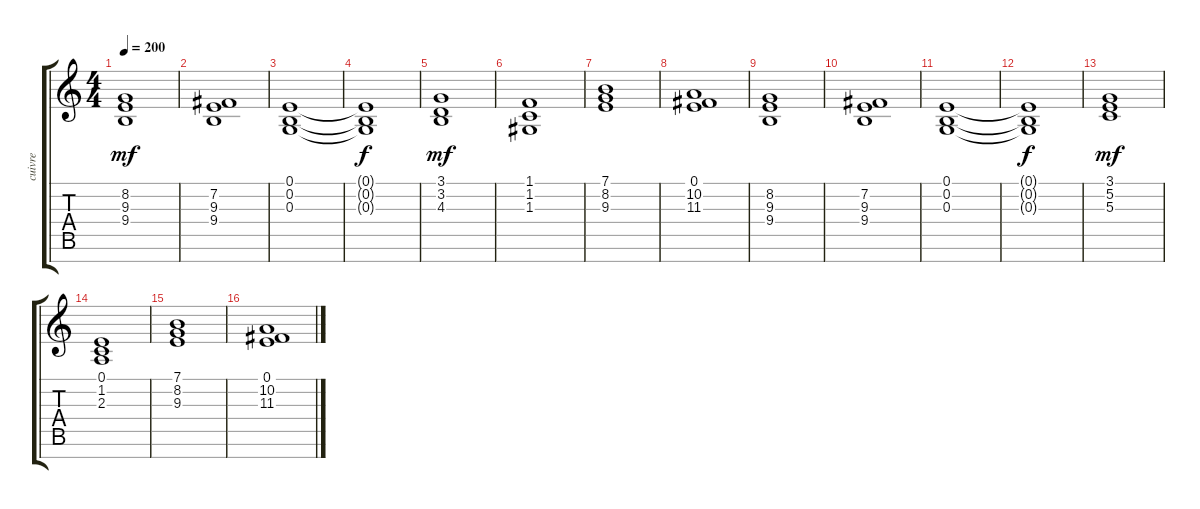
\track ("cuivre" "cuivre") {instrument brasssection}
\staff {score tabs}
\tuning (E4 B3 G3 D3 A2 E2 B1) {hide}
\ts (4 4)
\tempo 200
\clef g2
\ks c
(8.2 9.3 9.4).1{dy mf} |
(7.2 9.3 9.4).1 |
(0.1 0.2 0.3).1 |
(0.1{t} 0.2{t} 0.3{t}).1{dy f} |
(3.1 3.2 4.3).1{dy mf} |
(1.1 1.2 1.3).1 |
(7.1 8.2 9.3).1{volume 16 instrument frenchhorn} |
(0.1 10.2 11.3).1 |
(8.2 9.3 9.4).1 |
(7.2 9.3 9.4).1 |
(0.1 0.2 0.3).1 |
(0.1{t} 0.2{t} 0.3{t}).1{dy f} |
(3.1 5.2 5.3).1{dy mf} |
(0.1 1.2 2.3).1 |
(7.1 8.2 9.3).1{volume 16 instrument frenchhorn} |
(0.1 10.2 11.3).1
